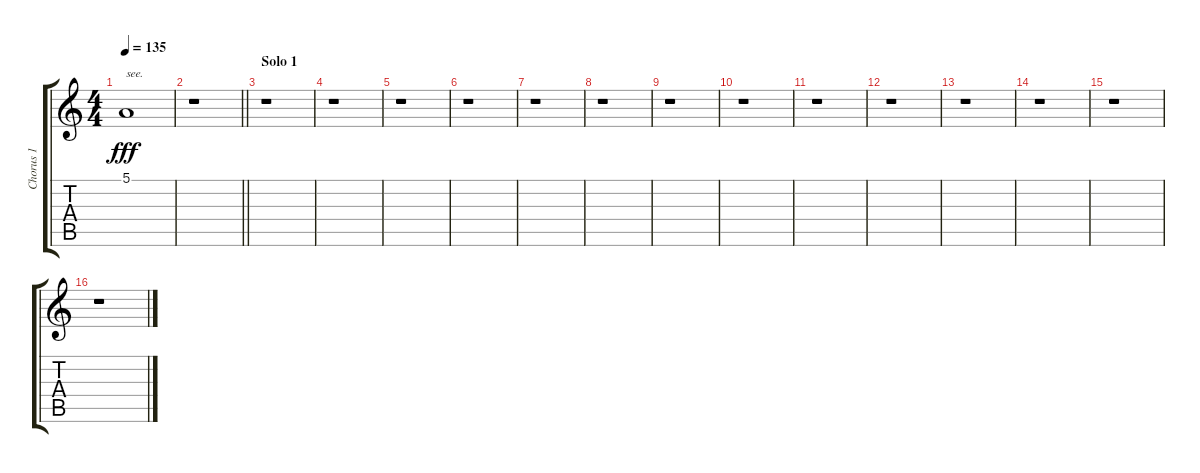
\track ("Chorus 1" "Chorus 1") {instrument lead6voice}
\staff {score tabs}
\tuning (E4 B3 G3 D3 A2 E2) {hide}
\ts (4 4)
\tempo 135
\clef g2
\ks c
5.1.1{txt "see." dy fff} |
\barLineRight lightlight
r.1 |
\section ("" "Solo 1")
r.1 |
r.1 |
r.1 |
r.1 |
r.1 |
r.1 |
r.1 |
r.1 |
r.1 |
r.1 |
r.1 |
r.1 |
r.1 |
r.1
